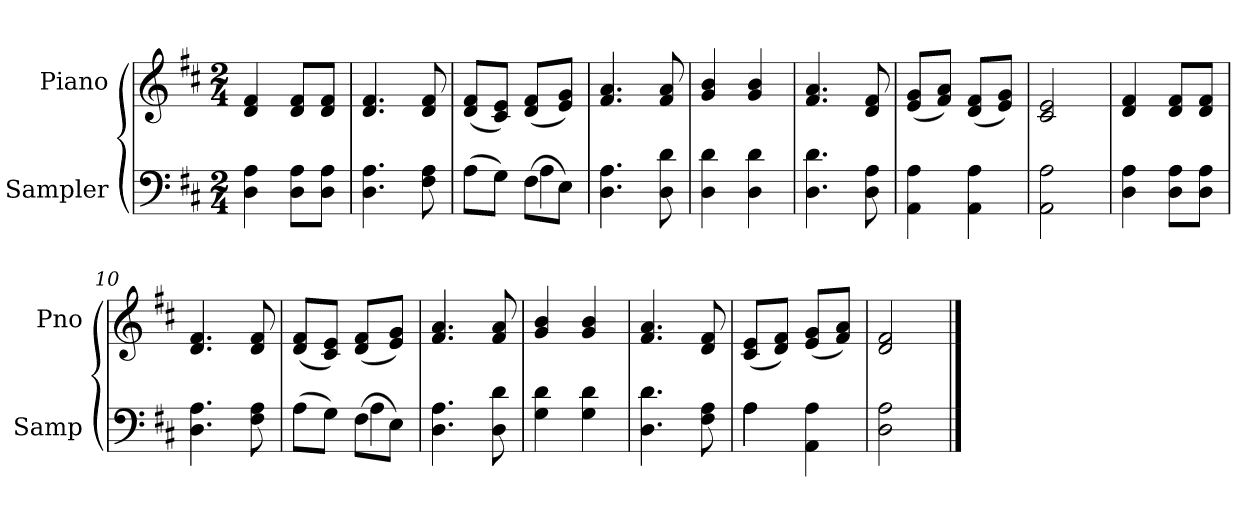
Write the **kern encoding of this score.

**kern	**kern
*part2	*part1
*staff2	*staff1
*I"Sampler	*I"Piano
*I'Samp	*I'Pno
*clefF4	*clefG2
*k[f#c#]	*k[f#c#]
*D:	*D:
*M2/4	*M2/4
=1	=1
4D 4A	4d 4f#
8D\ 8A\L	8d/ 8f#/L
8D\ 8A\J	8d/ 8f#/J
=2	=2
4.D 4.A	4.d 4.f#
8F# 8A	8d 8f#
=3	=3
*^	*
(8A\L	4ryy	(8d/ 8f#/L
8G\J)	.	8c#/ 8e/J)
(8F#\L	4A	(8d/ 8f#/L
8E\J)	.	8e/ 8g/J)
*v	*v	*
=4	=4
4.D 4.A	4.f# 4.a
8D 8d	8f# 8a
=5	=5
4D 4d	4g 4b
4D 4d	4g 4b
=6	=6
4.D 4.d	4.f# 4.a
8D 8A	8d 8f#
=7	=7
4AA 4A	(8e/ 8g/L
.	8f#/ 8a/J)
4AA 4A	(8d/ 8f#/L
.	8e/ 8g/J)
=8	=8
2AA 2A	2c# 2e
=9	=9
4D 4A	4d 4f#
8D\ 8A\L	8d/ 8f#/L
8D\ 8A\J	8d/ 8f#/J
=10	=10
4.D 4.A	4.d 4.f#
8F# 8A	8d 8f#
=11	=11
*^	*
(8A\L	4ryy	(8d/ 8f#/L
8G\J)	.	8c#/ 8e/J)
(8F#\L	4A	(8d/ 8f#/L
8E\J)	.	8e/ 8g/J)
*v	*v	*
=12	=12
4.D 4.A	4.f# 4.a
8D 8d	8f# 8a
=13	=13
4G 4d	4g 4b
4G 4d	4g 4b
=14	=14
4.D 4.d	4.f# 4.a
8F# 8A	8d 8f#
=15	=15
*^	*
4A\	4A	(8c#/ 8e/L
.	.	8d/ 8f#/J)
4AA 4A	4ryy	(8e/ 8g/L
.	.	8f#/ 8a/J)
*v	*v	*
=16	=16
2D 2A	2d 2f#
==	==
*-	*-
